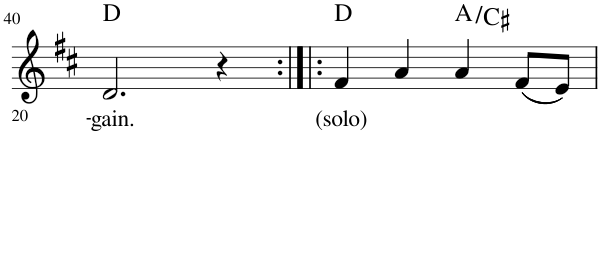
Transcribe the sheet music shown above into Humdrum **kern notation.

**kern	**text	**harte
*part1	*part1	*part1
*staff1	*staff1	*
*I"Voice	*	*
*I'Vo.	*	*
!!LO:PB:g=z
*clefG2	*	*
*k[f#c#]	*	*
*M4/4	*	*
=40	=40	=40
!	!LO:LY:b	!
2.d/	-gain.	D:maj
4r	.	.
=41:|!|:	=41:|!|:	=41:|!|:
!	!LO:LY:b	!
4f#/	(solo)	D:maj
4a/	.	.
4a/	.	A:maj/3
((8f#/L	.	.
8e/J))	.	.
=	=	=
*-	*-	*-
